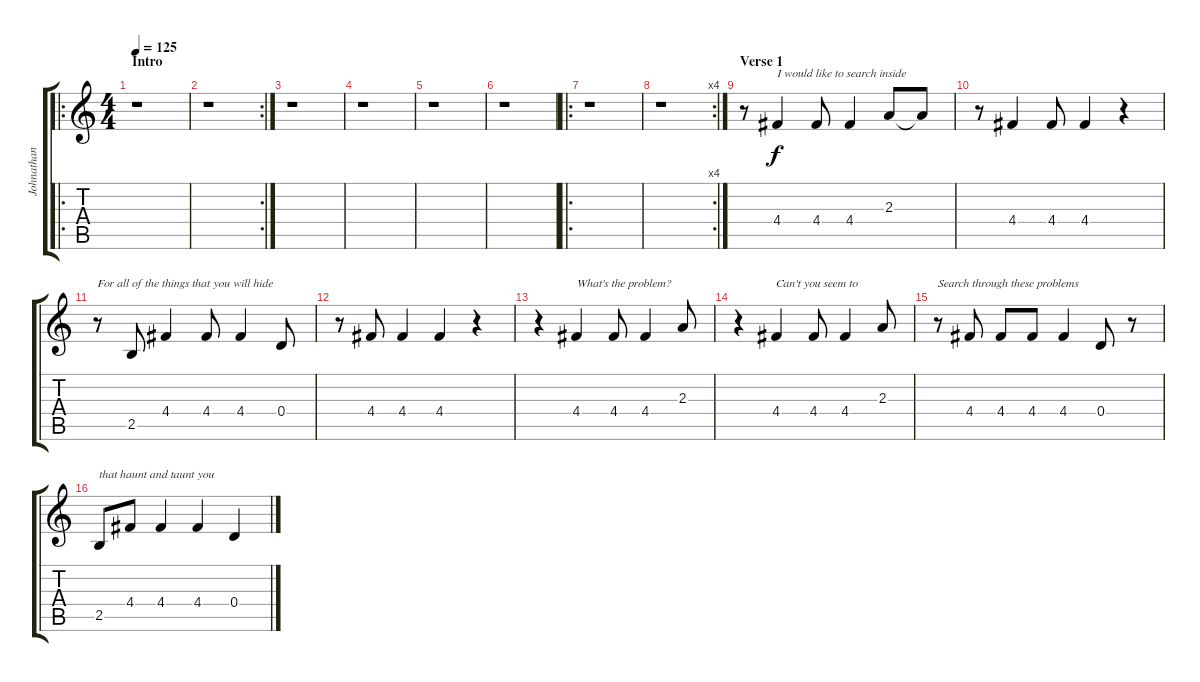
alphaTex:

\track ("Johnathan Davis - Vocals" "Johnathan ") {instrument electricguitarmuted}
\staff {score tabs}
\tuning (E4 B3 G3 D3 A2 E2) {hide}
\ro
\ts (4 4)
\section ("" "Intro")
\tempo 125
\clef g2
\ks c
r.1{dy f instrument electricguitarmuted} |
\rc 2
r.1 |
r.1 |
r.1 |
r.1 |
r.1 |
\ro
r.1 |
\rc 4
r.1 |
\section ("" "Verse 1")
r.8 4.4.4{txt "I would like to search inside "} 4.4.8 4.4.4 2.3.8 2.3{t}.8 |
r.8 4.4.4 4.4.8 4.4.4 r.4 |
r.8{txt "For all of the things that you will hide "} 2.5.8 4.4.4 4.4.8 4.4.4 0.4.8 |
r.8 4.4.8 4.4.4 4.4.4 r.4 |
r.4 4.4.4{txt "What's the problem? "} 4.4.8 4.4.4 2.3.8 |
r.4 4.4.4{txt "Can't you seem to "} 4.4.8 4.4.4 2.3.8 |
r.8{txt "Search through these problems"} 4.4.8 4.4.8 4.4.8 4.4.4 0.4.8 r.8 |
2.5.8{txt "that haunt and taunt you"} 4.4.8 4.4.4 4.4.4 0.4.4
